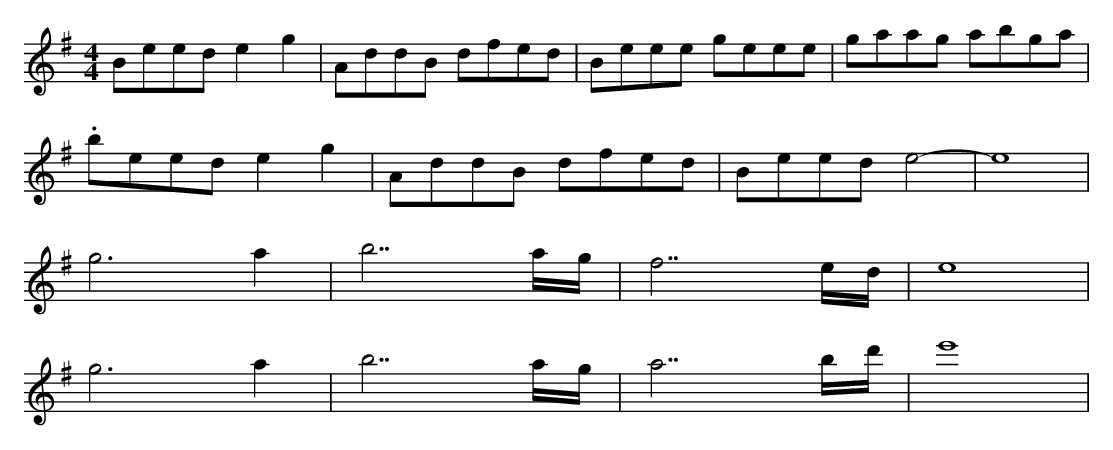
X:1
M:4/4
K:Emin
Beed e2g2|AddB dfed|Beee geee|gaag abga|
.beed e2g2|AddB dfed|Beed e4-|e8|
g6a2|b7a/g/|f7e/d/|e8|
g6a2|b7a/g/|a7b/d'/|e'8|
